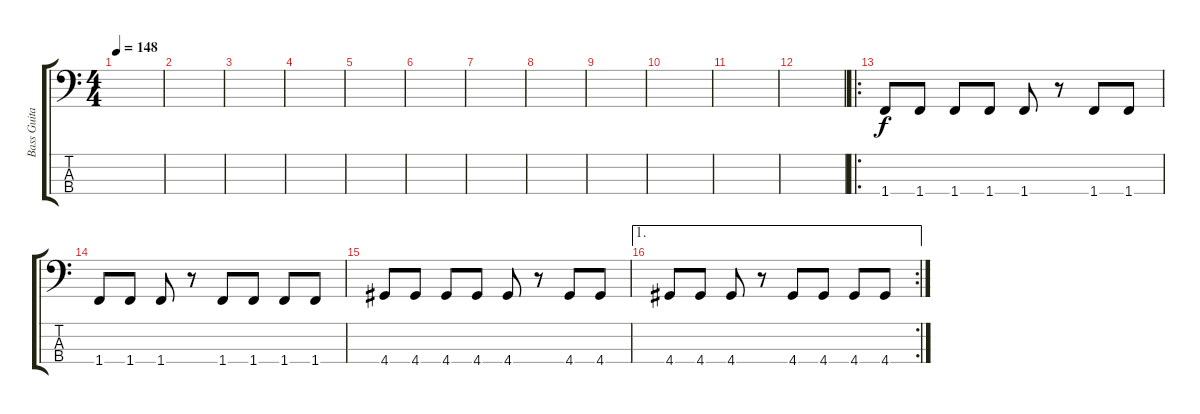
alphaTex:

\track ("Bass Guitar" "Bass Guita") {instrument electricbassfinger}
\staff {score tabs}
\tuning (G2 D2 A1 E1) {hide}
\ts (4 4)
\tempo 148
\clef f4
\ks c
|
|
|
|
|
|
|
|
|
|
|
|
\ro
1.4.8 1.4.8 1.4.8 1.4.8 1.4.8 r.8 1.4.8 1.4.8 |
1.4.8 1.4.8 1.4.8 r.8 1.4.8 1.4.8 1.4.8 1.4.8 |
4.4.8 4.4.8 4.4.8 4.4.8 4.4.8 r.8 4.4.8 4.4.8 |
\ae 1
\rc 2
4.4.8 4.4.8 4.4.8 r.8 4.4.8 4.4.8 4.4.8 4.4.8
